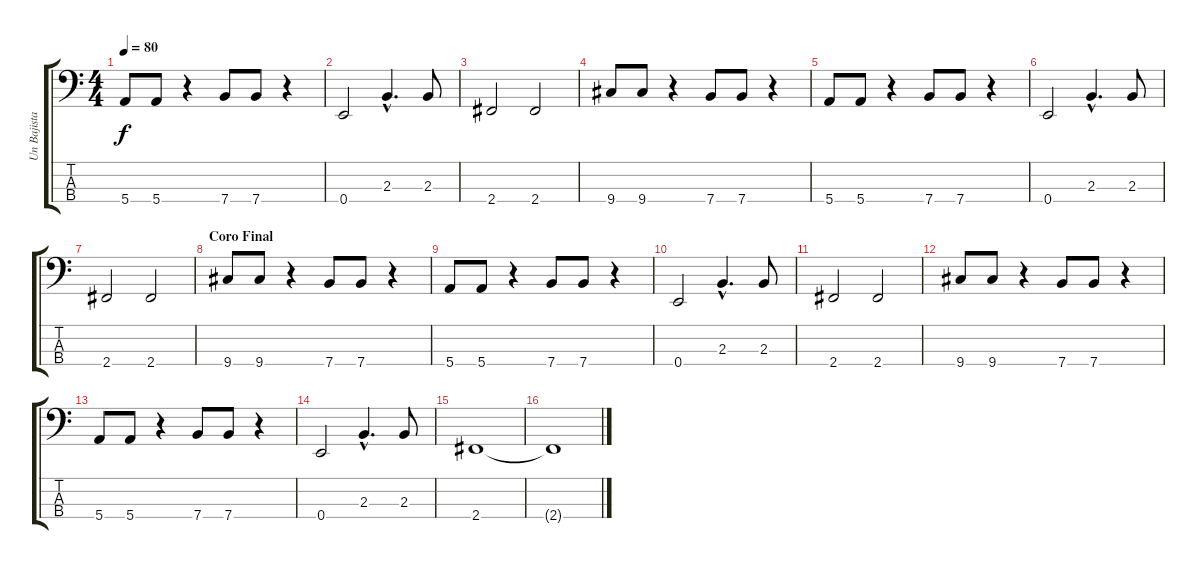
\track ("Un Bajista" "Un Bajista") {instrument electricbassfinger}
\staff {score tabs}
\tuning (G2 D2 A1 E1) {hide}
\ts (4 4)
\tempo 80
\clef f4
\ks c
5.4.8{dy f} 5.4.8 r.4 7.4.8 7.4.8 r.4 |
0.4.2 2.3{hac}.4{d} 2.3.8 |
2.4.2 2.4.2 |
9.4.8 9.4.8 r.4 7.4.8 7.4.8 r.4 |
5.4.8 5.4.8 r.4 7.4.8 7.4.8 r.4 |
0.4.2 2.3{hac}.4{d} 2.3.8 |
2.4.2 2.4.2 |
\section ("" "Coro Final")
9.4.8 9.4.8 r.4 7.4.8 7.4.8 r.4 |
5.4.8 5.4.8 r.4 7.4.8 7.4.8 r.4 |
0.4.2 2.3{hac}.4{d} 2.3.8 |
2.4.2 2.4.2 |
9.4.8 9.4.8 r.4 7.4.8 7.4.8 r.4 |
5.4.8 5.4.8 r.4 7.4.8 7.4.8 r.4 |
0.4.2 2.3{hac}.4{d} 2.3.8 |
2.4.1 |
2.4{t}.1
